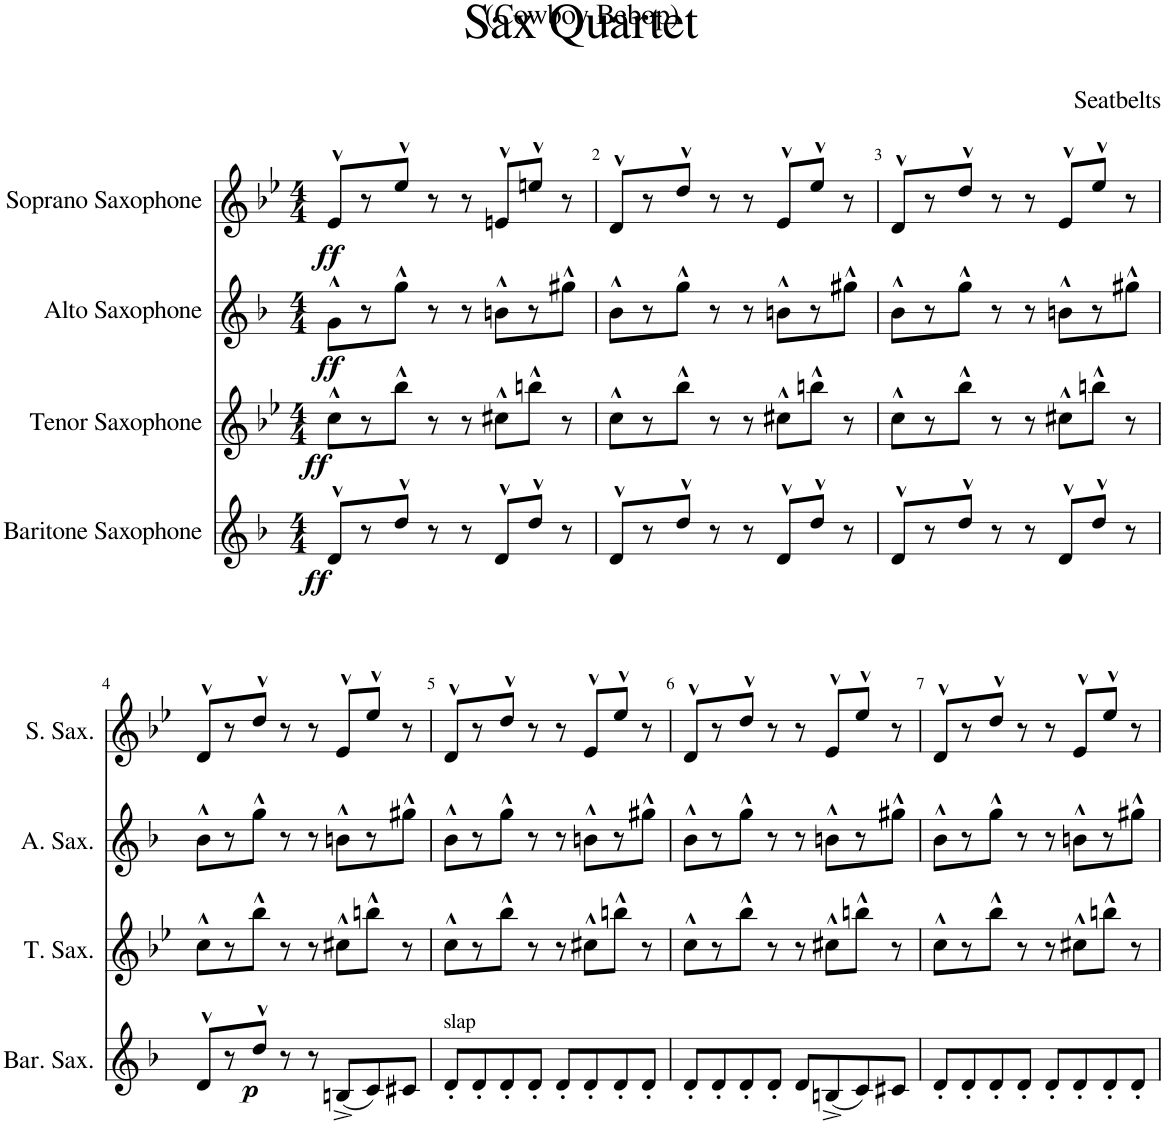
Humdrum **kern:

**kern	**dynam	**kern	**dynam	**kern	**dynam	**kern	**dynam
*part4	*part4	*part3	*part3	*part2	*part2	*part1	*part1
*staff4	*staff4	*staff3	*staff3	*staff2	*staff2	*staff1	*staff1
*I"Baritone Saxophone	*	*I"Tenor Saxophone	*	*I"Alto Saxophone	*	*I"Soprano Saxophone	*
*I'Bar. Sax.	*	*I'T. Sax.	*	*I'A. Sax.	*	*I'S. Sax.	*
*clefG2	*	*clefG2	*	*clefG2	*	*clefG2	*
*Trd12c21	*	*Trd8c14	*	*Trd5c9	*	*Trd1c2	*
*k[b-]	*	*k[b-e-]	*	*k[b-]	*	*k[b-e-]	*
*M4/4	*	*M4/4	*	*M4/4	*	*M4/4	*
=1	=1	=1	=1	=1	=1	=1	=1
!	!LO:DY:b	!	!LO:DY:b	!	!LO:DY:b	!	!LO:DY:b
8d^^/L	ff	8cc^^\L	ff	8g^^\L	ff	8e-^^/L	ff
8r	.	8r	.	8r	.	8r	.
8dd^^/J	.	8bb-^^\J	.	8gg^^\J	.	8ee-^^/J	.
8r	.	8r	.	8r	.	8r	.
8r	.	8r	.	8r	.	8r	.
8d^^/L	.	8cc#X^^\L	.	8bn^^\L	.	8en^^/L	.
8dd^^/J	.	8bbn^^\J	.	8r	.	8een^^/J	.
8r	.	8r	.	8gg#X^^\J	.	8r	.
=2	=2	=2	=2	=2	=2	=2	=2
8d^^/L	.	8cc^^\L	.	8b-^^\L	.	8d^^/L	.
8r	.	8r	.	8r	.	8r	.
8dd^^/J	.	8bb-^^\J	.	8gg^^\J	.	8dd^^/J	.
8r	.	8r	.	8r	.	8r	.
8r	.	8r	.	8r	.	8r	.
8d^^/L	.	8cc#X^^\L	.	8bn^^\L	.	8e-^^/L	.
8dd^^/J	.	8bbn^^\J	.	8r	.	8ee-^^/J	.
8r	.	8r	.	8gg#X^^\J	.	8r	.
=3	=3	=3	=3	=3	=3	=3	=3
8d^^/L	.	8cc^^\L	.	8b-^^\L	.	8d^^/L	.
8r	.	8r	.	8r	.	8r	.
8dd^^/J	.	8bb-^^\J	.	8gg^^\J	.	8dd^^/J	.
8r	.	8r	.	8r	.	8r	.
8r	.	8r	.	8r	.	8r	.
8d^^/L	.	8cc#X^^\L	.	8bn^^\L	.	8e-^^/L	.
8dd^^/J	.	8bbn^^\J	.	8r	.	8ee-^^/J	.
8r	.	8r	.	8gg#X^^\J	.	8r	.
!!LO:LB:g=z
=4	=4	=4	=4	=4	=4	=4	=4
8d^^/L	.	8cc^^\L	.	8b-^^\L	.	8d^^/L	.
8r	.	8r	.	8r	.	8r	.
!	!LO:DY:b	!	!	!	!	!	!
8dd^^/J	p	8bb-^^\J	.	8gg^^\J	.	8dd^^/J	.
8r	.	8r	.	8r	.	8r	.
8r	.	8r	.	8r	.	8r	.
(8Bn^/L	.	8cc#X^^\L	.	8bn^^\L	.	8e-^^/L	.
8c/)	.	8bbn^^\J	.	8r	.	8ee-^^/J	.
8c#X/J	.	8r	.	8gg#X^^\J	.	8r	.
=5	=5	=5	=5	=5	=5	=5	=5
!LO:TX:a:t=slap	!	!	!	!	!	!	!
8d'/L	.	8cc^^\L	.	8b-^^\L	.	8d^^/L	.
8d'/	.	8r	.	8r	.	8r	.
8d'/	.	8bb-^^\J	.	8gg^^\J	.	8dd^^/J	.
8d'/J	.	8r	.	8r	.	8r	.
8d'/L	.	8r	.	8r	.	8r	.
8d'/	.	8cc#X^^\L	.	8bn^^\L	.	8e-^^/L	.
8d'/	.	8bbn^^\J	.	8r	.	8ee-^^/J	.
8d'/J	.	8r	.	8gg#X^^\J	.	8r	.
=6	=6	=6	=6	=6	=6	=6	=6
8d'/L	.	8cc^^\L	.	8b-^^\L	.	8d^^/L	.
8d'/	.	8r	.	8r	.	8r	.
8d'/	.	8bb-^^\J	.	8gg^^\J	.	8dd^^/J	.
8d'/J	.	8r	.	8r	.	8r	.
8d/L	.	8r	.	8r	.	8r	.
(8Bn^/	.	8cc#X^^\L	.	8bn^^\L	.	8e-^^/L	.
8c/)	.	8bbn^^\J	.	8r	.	8ee-^^/J	.
8c#X/J	.	8r	.	8gg#X^^\J	.	8r	.
=7	=7	=7	=7	=7	=7	=7	=7
8d'/L	.	8cc^^\L	.	8b-^^\L	.	8d^^/L	.
8d'/	.	8r	.	8r	.	8r	.
8d'/	.	8bb-^^\J	.	8gg^^\J	.	8dd^^/J	.
8d'/J	.	8r	.	8r	.	8r	.
8d'/L	.	8r	.	8r	.	8r	.
8d'/	.	8cc#X^^\L	.	8bn^^\L	.	8e-^^/L	.
8d'/	.	8bbn^^\J	.	8r	.	8ee-^^/J	.
8d'/J	.	8r	.	8gg#X^^\J	.	8r	.
=	=	=	=	=	=	=	=
*-	*-	*-	*-	*-	*-	*-	*-
